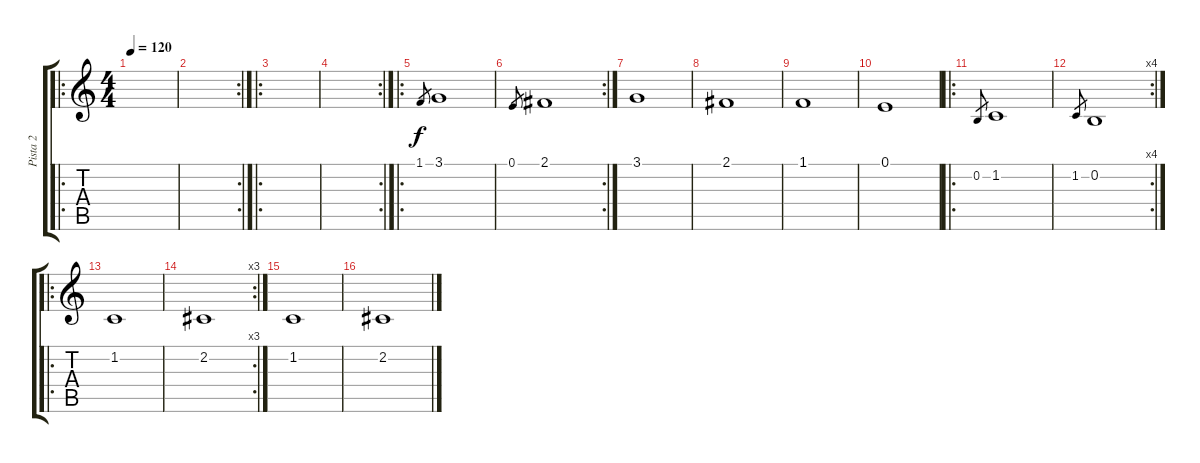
\track ("Pista 2" "Pista 2") {instrument synthstrings2}
\staff {score tabs}
\tuning (E4 B3 G3 D3 A2 E2) {hide}
\ro
\ts (4 4)
\tempo 120
\clef g2
\ks c
|
\rc 2
|
\ro
|
\rc 2
|
\ro
1.1.8{gr} 3.1.1 |
\rc 2
0.1.8{gr} 2.1.1 |
3.1.1 |
2.1.1 |
1.1.1 |
0.1.1 |
\ro
0.2.8{gr} 1.2.1 |
\rc 4
1.2.8{gr} 0.2.1 |
\ro
1.2.1 |
\rc 3
2.2.1 |
1.2.1 |
2.2.1
